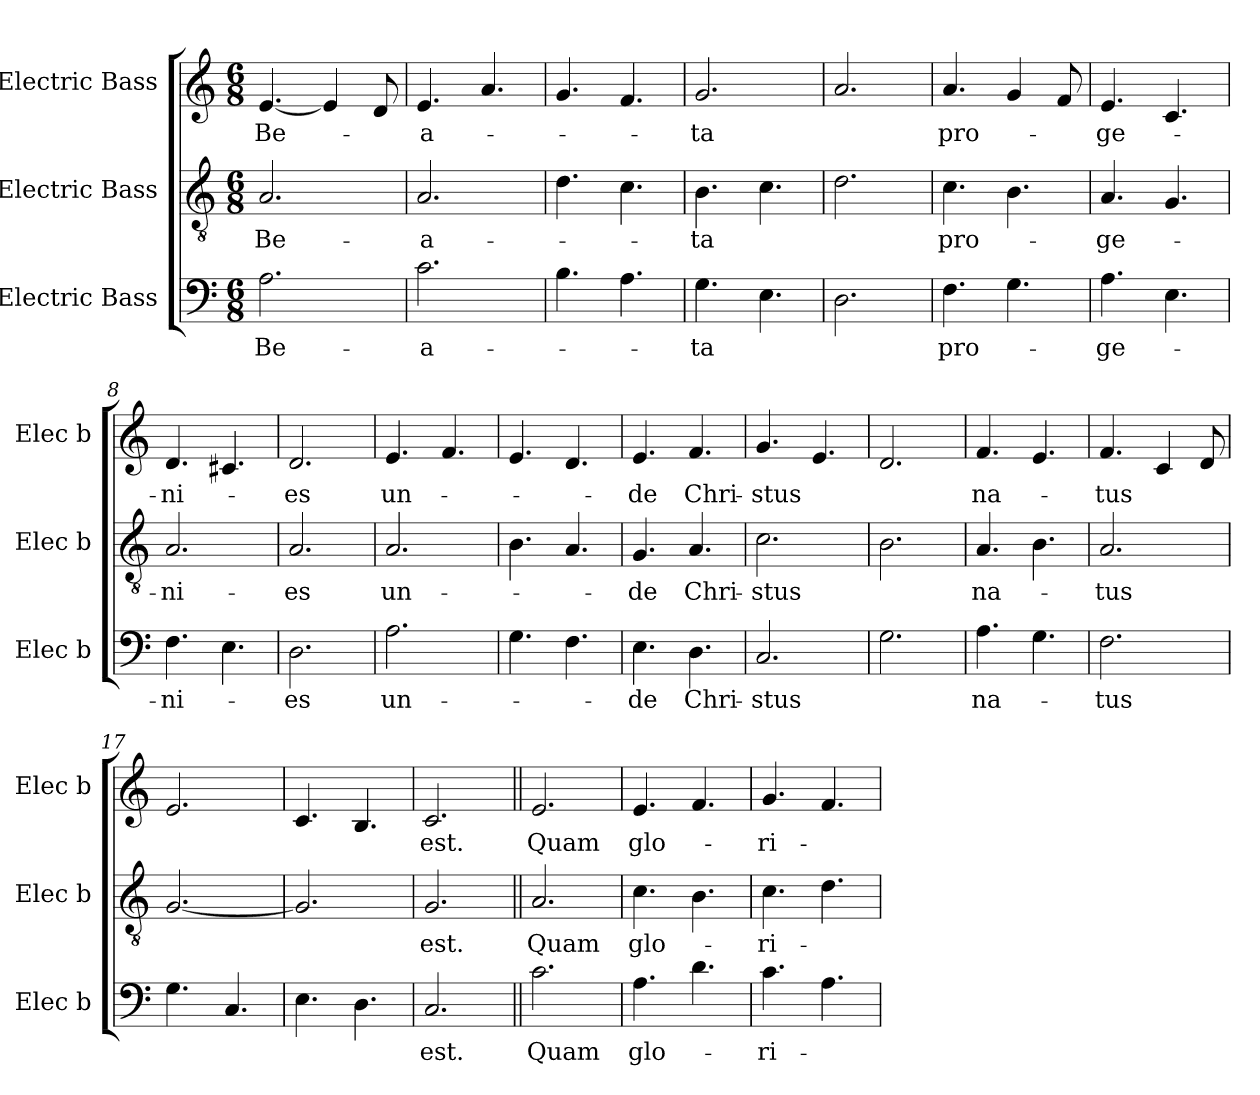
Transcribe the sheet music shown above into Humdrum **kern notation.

**kern	**text	**kern	**text	**kern	**text
*part3	*part3	*part2	*part2	*part1	*part1
*staff3	*staff3	*staff2	*staff2	*staff1	*staff1
*I"Electric Bass	*	*I"Electric Bass	*	*I"Electric Bass	*
*I'Elec b	*	*I'Elec b	*	*I'Elec b	*
*clefF4	*	*clefGv2	*	*clefG2	*
*M6/8	*	*M6/8	*	*M6/8	*
=1	=1	=1	=1	=1	=1
!	!LO:LY:b	!	!LO:LY:b	!	!LO:LY:b
2.A\	Be-	2.A/	Be-	[4.e/	Be-
.	.	.	.	4e/]	.
.	.	.	.	8d/	.
=2	=2	=2	=2	=2	=2
!	!LO:LY:b	!	!LO:LY:b	!	!LO:LY:b
2.c\	-a-	2.A/	-a-	4.e/	-a-
.	.	.	.	4.a/	.
=3	=3	=3	=3	=3	=3
4.B\	.	4.d\	.	4.g/	.
4.A\	.	4.c\	.	4.f/	.
=4	=4	=4	=4	=4	=4
!	!LO:LY:b	!	!LO:LY:b	!	!LO:LY:b
4.G\	-ta	4.B\	-ta	2.g/	-ta
4.E\	.	4.c\	.	.	.
=5	=5	=5	=5	=5	=5
2.D\	.	2.d\	.	2.a/	.
=6	=6	=6	=6	=6	=6
!	!LO:LY:b	!	!LO:LY:b	!	!LO:LY:b
4.F\	pro-	4.c\	pro-	4.a/	pro-
4.G\	.	4.B\	.	4g/	.
.	.	.	.	8f/	.
=7	=7	=7	=7	=7	=7
!	!LO:LY:b	!	!LO:LY:b	!	!LO:LY:b
4.A\	-ge-	4.A/	-ge-	4.e/	-ge-
4.E\	.	4.G/	.	4.c/	.
=8	=8	=8	=8	=8	=8
!	!LO:LY:b	!	!LO:LY:b	!	!LO:LY:b
4.F\	-ni-	2.A/	-ni-	4.d/	-ni-
4.E\	.	.	.	4.c#X/	.
=9	=9	=9	=9	=9	=9
!	!LO:LY:b	!	!LO:LY:b	!	!LO:LY:b
2.D\	-es	2.A/	-es	2.d/	-es
!!LO:LB:g=z
=10	=10	=10	=10	=10	=10
!	!LO:LY:b	!	!LO:LY:b	!	!LO:LY:b
2.A\	un-	2.A/	un-	4.e/	un-
.	.	.	.	4.f/	.
=11	=11	=11	=11	=11	=11
4.G\	.	4.B\	.	4.e/	.
4.F\	.	4.A/	.	4.d/	.
=12	=12	=12	=12	=12	=12
!	!LO:LY:b	!	!LO:LY:b	!	!LO:LY:b
4.E\	-de	4.G/	-de	4.e/	-de
!	!LO:LY:b	!	!LO:LY:b	!	!LO:LY:b
4.D\	Chri-	4.A/	Chri-	4.f/	Chri-
=13	=13	=13	=13	=13	=13
!	!LO:LY:b	!	!LO:LY:b	!	!LO:LY:b
2.C/	-stus	2.c\	-stus	4.g/	-stus
.	.	.	.	4.e/	.
=14	=14	=14	=14	=14	=14
2.G\	.	2.B\	.	2.d/	.
=15	=15	=15	=15	=15	=15
!	!LO:LY:b	!	!LO:LY:b	!	!LO:LY:b
4.A\	na-	4.A/	na-	4.f/	na-
4.G\	.	4.B\	.	4.e/	.
=16	=16	=16	=16	=16	=16
!	!LO:LY:b	!	!LO:LY:b	!	!LO:LY:b
2.F\	-tus	2.A/	-tus	4.f/	-tus
.	.	.	.	4c/	.
.	.	.	.	8d/	.
=17	=17	=17	=17	=17	=17
4.G\	.	[2.G/	.	2.e/	.
4.C/	.	.	.	.	.
=18	=18	=18	=18	=18	=18
4.E\	.	2.G/]	.	4.c/	.
4.D\	.	.	.	4.B/	.
=19	=19	=19	=19	=19	=19
!	!LO:LY:b	!	!LO:LY:b	!	!LO:LY:b
2.C/	est.	2.G/	est.	2.c/	est.
!!LO:LB:g=z
=20||	=20||	=20||	=20||	=20||	=20||
!	!LO:LY:b	!	!LO:LY:b	!	!LO:LY:b
2.c\	Quam	2.A/	Quam	2.e/	Quam
=21	=21	=21	=21	=21	=21
!	!LO:LY:b	!	!LO:LY:b	!	!LO:LY:b
4.A\	glo-	4.c\	glo-	4.e/	glo-
4.d\	.	4.B\	.	4.f/	.
=22	=22	=22	=22	=22	=22
!	!LO:LY:b	!	!LO:LY:b	!	!LO:LY:b
4.c\	-ri-	4.c\	-ri-	4.g/	-ri-
4.A\	.	4.d\	.	4.f/	.
=	=	=	=	=	=
*-	*-	*-	*-	*-	*-
